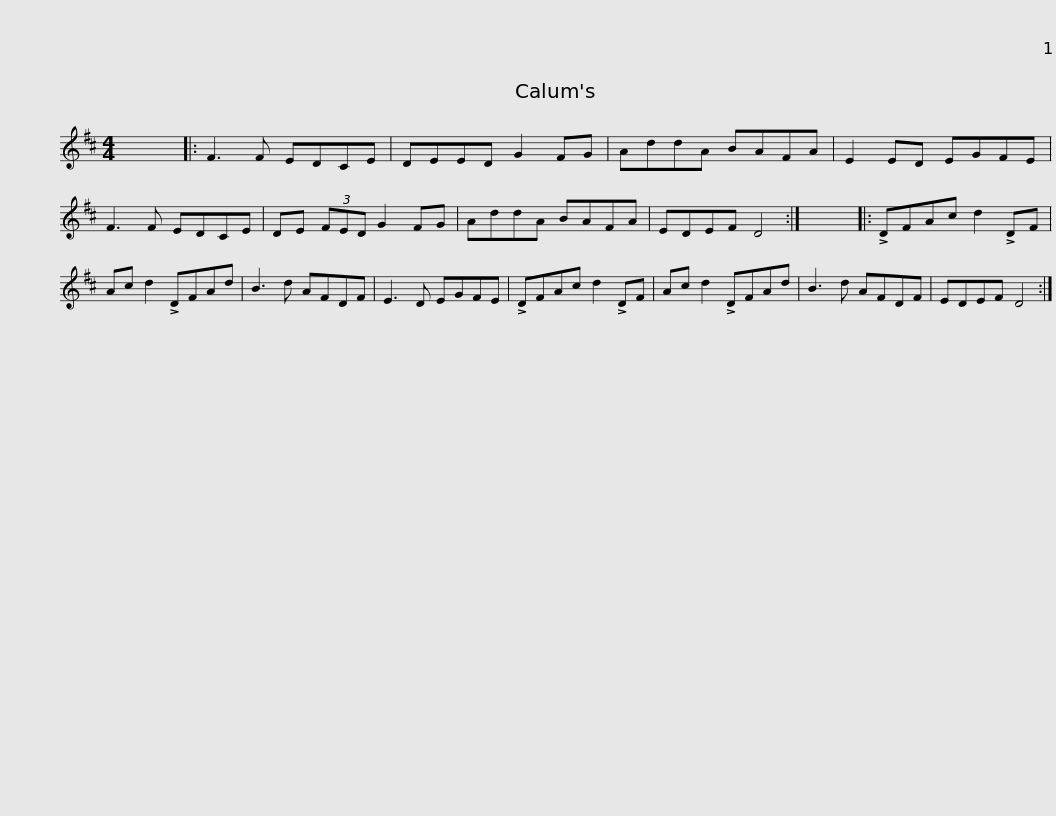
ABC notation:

X:1
L:1/8
M:4/4
I:linebreak $
K:D
V:1 treble
V:1
 x8 |: F3 F EDCE | DEED G2 FG | AddA BAFA | E2 ED EGFE | %5
 F3 F EDCE |$ DE (3FED G2 FG | AddA BAFA | EDEF D4 :| x8 |: %10
 !>!DFAc d2 !>!DF | Ac d2 !>!DFAd | B3 d AFDF |$ E3 D EGFE | !>!DFAc d2 !>!DF | %15
 Ac d2 !>!DFAd | B3 d AFDF | EDEF D4 :| %18
